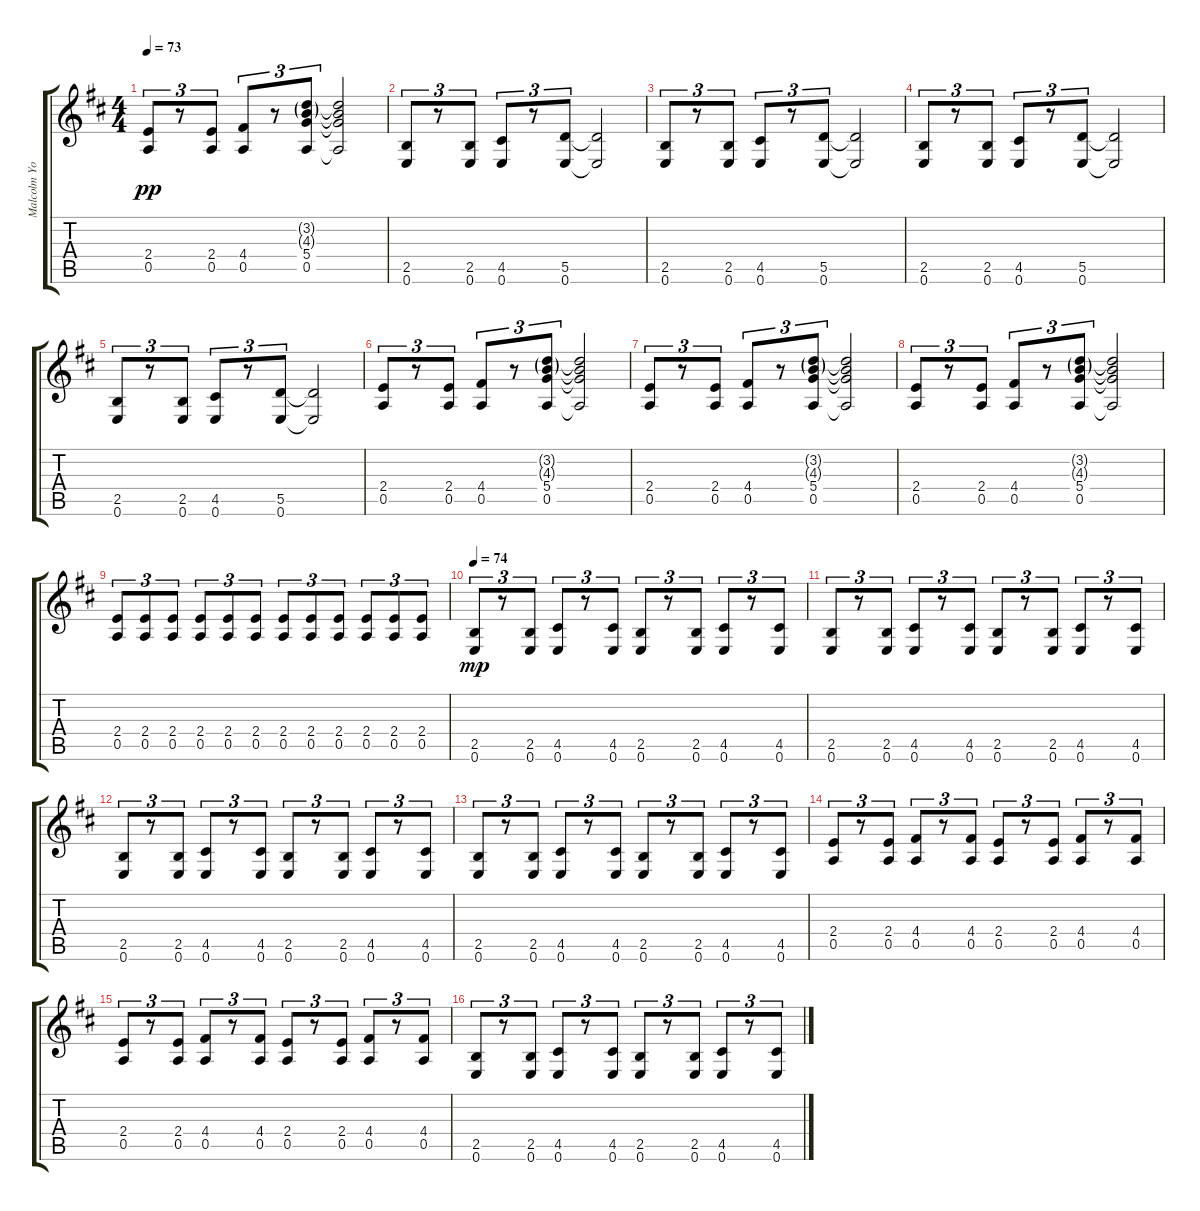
\track ("Malcolm Young - Rhythm Guitar" "Malcolm Yo") {instrument electricguitarclean}
\staff {score tabs}
\tuning (E4 B3 G3 D3 A2 E2) {hide}
\ts (4 4)
\tempo 73
\clef g2
\ks d
(2.4 0.5).8{tu (3 2) dy pp} r.8{tu (3 2)} (2.4 0.5).8{tu (3 2)} (4.4 0.5).8{tu (3 2)} r.8{tu (3 2)} (3.2{g} 4.3{g} 5.4 0.5).8{tu (3 2)} (3.2{t} 4.3{t} 5.4{t} 0.5{t}).2 |
(2.5 0.6).8{tu (3 2)} r.8{tu (3 2)} (2.5 0.6).8{tu (3 2)} (4.5 0.6).8{tu (3 2)} r.8{tu (3 2)} (5.5 0.6).8{tu (3 2)} (5.5{t} 0.6{t}).2 |
(2.5 0.6).8{tu (3 2)} r.8{tu (3 2)} (2.5 0.6).8{tu (3 2)} (4.5 0.6).8{tu (3 2)} r.8{tu (3 2)} (5.5 0.6).8{tu (3 2)} (5.5{t} 0.6{t}).2 |
(2.5 0.6).8{tu (3 2)} r.8{tu (3 2)} (2.5 0.6).8{tu (3 2)} (4.5 0.6).8{tu (3 2)} r.8{tu (3 2)} (5.5 0.6).8{tu (3 2)} (5.5{t} 0.6{t}).2 |
(2.5 0.6).8{tu (3 2)} r.8{tu (3 2)} (2.5 0.6).8{tu (3 2)} (4.5 0.6).8{tu (3 2)} r.8{tu (3 2)} (5.5 0.6).8{tu (3 2)} (5.5{t} 0.6{t}).2 |
(2.4 0.5).8{tu (3 2)} r.8{tu (3 2)} (2.4 0.5).8{tu (3 2)} (4.4 0.5).8{tu (3 2)} r.8{tu (3 2)} (3.2{g} 4.3{g} 5.4 0.5).8{tu (3 2)} (3.2{t} 4.3{t} 5.4{t} 0.5{t}).2 |
(2.4 0.5).8{tu (3 2)} r.8{tu (3 2)} (2.4 0.5).8{tu (3 2)} (4.4 0.5).8{tu (3 2)} r.8{tu (3 2)} (3.2{g} 4.3{g} 5.4 0.5).8{tu (3 2)} (3.2{t} 4.3{t} 5.4{t} 0.5{t}).2 |
(2.4 0.5).8{tu (3 2)} r.8{tu (3 2)} (2.4 0.5).8{tu (3 2)} (4.4 0.5).8{tu (3 2)} r.8{tu (3 2)} (3.2{g} 4.3{g} 5.4 0.5).8{tu (3 2)} (3.2{t} 4.3{t} 5.4{t} 0.5{t}).2 |
(2.4 0.5).8{tu (3 2)} (2.4 0.5).8{tu (3 2)} (2.4 0.5).8{tu (3 2)} (2.4 0.5).8{tu (3 2)} (2.4 0.5).8{tu (3 2)} (2.4 0.5).8{tu (3 2)} (2.4 0.5).8{tu (3 2)} (2.4 0.5).8{tu (3 2)} (2.4 0.5).8{tu (3 2)} (2.4 0.5).8{tu (3 2)} (2.4 0.5).8{tu (3 2)} (2.4 0.5).8{tu (3 2)} |
\tempo 74
(2.5 0.6).8{tu (3 2) dy mp} r.8{tu (3 2)} (2.5 0.6).8{tu (3 2)} (4.5 0.6).8{tu (3 2)} r.8{tu (3 2)} (4.5 0.6).8{tu (3 2)} (2.5 0.6).8{tu (3 2)} r.8{tu (3 2)} (2.5 0.6).8{tu (3 2)} (4.5 0.6).8{tu (3 2)} r.8{tu (3 2)} (4.5 0.6).8{tu (3 2)} |
(2.5 0.6).8{tu (3 2)} r.8{tu (3 2)} (2.5 0.6).8{tu (3 2)} (4.5 0.6).8{tu (3 2)} r.8{tu (3 2)} (4.5 0.6).8{tu (3 2)} (2.5 0.6).8{tu (3 2)} r.8{tu (3 2)} (2.5 0.6).8{tu (3 2)} (4.5 0.6).8{tu (3 2)} r.8{tu (3 2)} (4.5 0.6).8{tu (3 2)} |
(2.5 0.6).8{tu (3 2)} r.8{tu (3 2)} (2.5 0.6).8{tu (3 2)} (4.5 0.6).8{tu (3 2)} r.8{tu (3 2)} (4.5 0.6).8{tu (3 2)} (2.5 0.6).8{tu (3 2)} r.8{tu (3 2)} (2.5 0.6).8{tu (3 2)} (4.5 0.6).8{tu (3 2)} r.8{tu (3 2)} (4.5 0.6).8{tu (3 2)} |
(2.5 0.6).8{tu (3 2)} r.8{tu (3 2)} (2.5 0.6).8{tu (3 2)} (4.5 0.6).8{tu (3 2)} r.8{tu (3 2)} (4.5 0.6).8{tu (3 2)} (2.5 0.6).8{tu (3 2)} r.8{tu (3 2)} (2.5 0.6).8{tu (3 2)} (4.5 0.6).8{tu (3 2)} r.8{tu (3 2)} (4.5 0.6).8{tu (3 2)} |
(2.4 0.5).8{tu (3 2)} r.8{tu (3 2)} (2.4 0.5).8{tu (3 2)} (4.4 0.5).8{tu (3 2)} r.8{tu (3 2)} (4.4 0.5).8{tu (3 2)} (2.4 0.5).8{tu (3 2)} r.8{tu (3 2)} (2.4 0.5).8{tu (3 2)} (4.4 0.5).8{tu (3 2)} r.8{tu (3 2)} (4.4 0.5).8{tu (3 2)} |
(2.4 0.5).8{tu (3 2)} r.8{tu (3 2)} (2.4 0.5).8{tu (3 2)} (4.4 0.5).8{tu (3 2)} r.8{tu (3 2)} (4.4 0.5).8{tu (3 2)} (2.4 0.5).8{tu (3 2)} r.8{tu (3 2)} (2.4 0.5).8{tu (3 2)} (4.4 0.5).8{tu (3 2)} r.8{tu (3 2)} (4.4 0.5).8{tu (3 2)} |
(2.5 0.6).8{tu (3 2)} r.8{tu (3 2)} (2.5 0.6).8{tu (3 2)} (4.5 0.6).8{tu (3 2)} r.8{tu (3 2)} (4.5 0.6).8{tu (3 2)} (2.5 0.6).8{tu (3 2)} r.8{tu (3 2)} (2.5 0.6).8{tu (3 2)} (4.5 0.6).8{tu (3 2)} r.8{tu (3 2)} (4.5 0.6).8{tu (3 2)}
